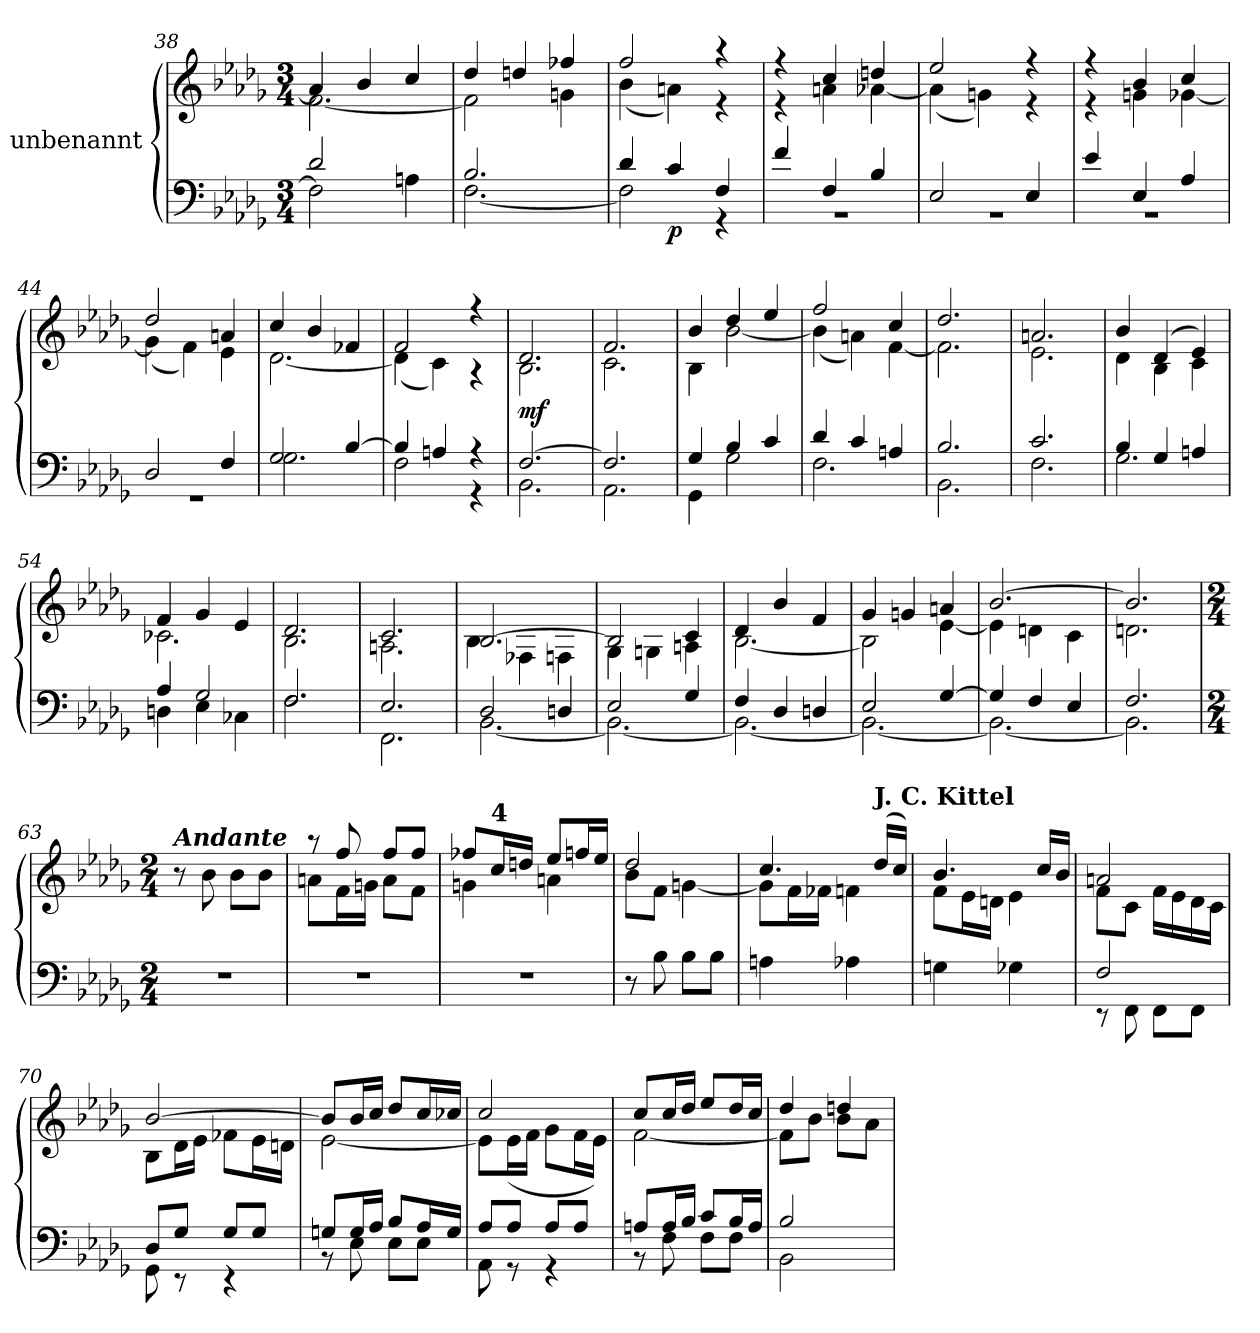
**kern	**kern	**dynam
*part1	*part1	*part1
*staff2	*staff1	*staff1/2
*I"unbenannt	*	*
*clefF4	*clefG2	*
*k[b-e-a-d-g-]	*k[b-e-a-d-g-]	*
*M3/4	*M3/4	*
=38	=38	=38
*^	*^	*
2d-/	2F\]	4a/]	[2.f\	.
.	.	4b-/	.	.
4An\	4ryy	4cc/	.	.
!!LO:LB:g=z	!!
=39	=39	=39	=39	=39
2.B-/	[2.F\	4dd-/	2f\]	.
.	.	4ddn/	.	.
.	.	4ff-X/	4gn\	.
=40	=40	=40	=40	=40
4d-/	2F\]	2ff/	(4b-\	.
!	!	!	!	!LO:DY:b=2
4c/	.	.	4an\)	p
4F/	4r	4r	4r	.
!!LO:LB:g=z	!!
=41	=41	=41	=41	=41
4f/	2.r	4r	4r	.
4F/	.	4cc/	4an\	.
4B-/	.	4ddn/	[4a-X\	.
=42	=42	=42	=42	=42
2E-/	2.r	2ee-/	(4a-\]	.
.	.	.	4gn\)	.
4E-/	.	4r	4r	.
=43	=43	=43	=43	=43
4e-/	2.r	4r	4r	.
4E-/	.	4b-/	4gn\	.
4A-/	.	4cc/	[4g-X\	.
=44	=44	=44	=44	=44
2D-/	2.r	2dd-/	(4g-\]	.
.	.	.	4f\)	.
4F/	.	4an/	4e-\	.
=45	=45	=45	=45	=45
2G-/	2.G-\	4cc/	[2.d-\	.
.	.	4b-/	.	.
[4B-/	.	4f-X/	.	.
=46	=46	=46	=46	=46
4B-/]	2F\	2f/	(4d-\]	.
4An/	.	.	4c\)	.
4r	4r	4r	4r	.
=47	=47	=47	=47	=47
!	!	!	!	!LO:DY:b
[2.F/	2.BB-\	2.d-/	2.B-\	mf
=48	=48	=48	=48	=48
2.F/]	2.AA-\	2.f/	2.c\	.
!!LO:LB:g=z	!!
=49	=49	=49	=49	=49
4G-/	4GG-\	4b-/	4B-\	.
4B-/	2G-\	4dd-/	[2b-\	.
4c/	.	4ee-/	.	.
=50	=50	=50	=50	=50
4d-/	2.F\	2ff/	(4b-\]	.
4c/	.	.	4an\)	.
4An/	.	4cc/	[4f\	.
=51	=51	=51	=51	=51
2.B-/	2.BB-\	2.dd-/	2.f\]	.
!!LO:PB:g=z	!!
=52	=52	=52	=52	=52
2.c/	2.F\	2.an/	2.e-\	.
=53	=53	=53	=53	=53
4B-/	2.G-\	4b-/	4d-\	.
4G-/	.	(4d-/	4B-\	.
4An/	.	4e-/)	4c\	.
=54	=54	=54	=54	=54
4A-/	4Dn\	4f/	2.c-X\	.
2G-/	4E-\	4g-/	.	.
.	4C-X\	4e-/	.	.
=55	=55	=55	=55	=55
2.F/	2.F\	2.d-/	2.B-\	.
=56	=56	=56	=56	=56
2.E-/	2.FF\	2.c/	2.An\	.
=57	=57	=57	=57	=57
2D-/	[2.BB-\	[2.B-/	4B-\	.
.	.	.	4F-X\	.
4Dn/	.	.	4Fn\	.
=58	=58	=58	=58	=58
2E-/	2.BB-\_	2B-/]	4G-\	.
.	.	.	4Gn\	.
4G-/	.	4c/	4An\	.
=59	=59	=59	=59	=59
4F/	2.BB-\_	4d-/	[2.B-\	.
4D-/	.	4b-/	.	.
4Dn/	.	4f/	.	.
!!LO:PB:g=z	!!
=60	=60	=60	=60	=60
2E-/	2.BB-\_	4g-/	2B-\]	.
.	.	4gn/	.	.
[4G-/	.	4an/	[4e-\	.
=61	=61	=61	=61	=61
4G-/]	2.BB-\_	[2.b-/	4e-\]	.
4F/	.	.	4dn\	.
4E-/	.	.	4c\	.
=62	=62	=62	=62	=62
2.F/	2.BB-\]	2.b-/]	2.dn\	.
*v	*v	*	*	*
!!LO:LB:g=z	!!
=63	=63	=63	=63
*M2/4	*M2/4	*	*
*^	*	*	*
!	!	!LO:TX:a:Bi:t=Andante	!	!
*v	*v	*	*	*
2r	4ryy	8r	.
.	.	8b-\	.
.	4ryy	8b-\L	.
.	.	8b-\J	.
=64	=64	=64	=64
2r	8r	8an\L	.
.	8ff/	16f\L	.
.	.	16gn\JJ	.
.	8ff/L	8a\L	.
.	8ff/J	8f\J	.
=65	=65	=65	=65
2r	8ff-X/L	4gn\	.
!	!LO:TX:a:B:t=4	!	!
.	16cc/L	.	.
.	16ddn/JJ	.	.
.	8ee-/L	4an\	.
.	16ffn/L	.	.
.	16ee-/JJ	.	.
=66	=66	=66	=66
8r	2dd-/	8b-\L	.
8B-\	.	8f\J	.
8B-\L	.	[4gn\	.
8B-\J	.	.	.
!!LO:LB:g=z	!!
=67	=67	=67	=67
4An\	4.cc/	8g\L]	.
.	.	16f\L	.
.	.	16f-X\JJ	.
4A-X\	.	4fn\	.
!	!LO:TX:a:B:t=J. C. Kittel	!	!
.	(16dd-/LL	.	.
.	16cc/JJ)	.	.
!!LO:LB:g=z	!!
=68	=68	=68	=68
4Gn\	4.b-/	8f\L	.
.	.	16e-\L	.
.	.	16dn\JJ	.
4G-X\	.	4e-\	.
.	16cc/LL	.	.
.	16b-/JJ	.	.
=69	=69	=69	=69
*^	*	*	*
2F/	8r	2an/	8f\L	.
.	8FF\	.	8c\J	.
.	8FF\L	.	16f\LL	.
.	.	.	16e-\	.
.	8FF\J	.	16d-\	.
.	.	.	16c\JJ	.
=70	=70	=70	=70	=70
8D-/L	8GG-\	[2b-/	8B-\L	.
8G-/J	8r	.	16d-\L	.
.	.	.	16e-\JJ	.
8G-/L	4r	.	8f-X\L	.
8G-/J	.	.	16e-\L	.
.	.	.	16dn\JJ	.
=71	=71	=71	=71	=71
8Gn/L	8r	8b-/L]	[2e-\	.
16G/L	8E-\	16b-/L	.	.
16A-/JJ	.	16cc/JJ	.	.
8B-/L	8E-\L	8dd-/L	.	.
16A-/L	8E-\J	16cc/L	.	.
16G/JJ	.	16cc-X/JJ	.	.
!!LO:LB:g=z	!!
=72	=72	=72	=72	=72
8A-/L	8AA-\	2cc/	8e-\L]	.
8A-/J	8r	.	(16e-\L	.
.	.	.	16f\JJ	.
8A-/L	4r	.	8g-\L	.
8A-/J	.	.	16f\L	.
.	.	.	16e-\JJ)	.
!!LO:LB:g=z	!!
=73	=73	=73	=73	=73
8An/L	8r	8cc/L	[2f\	.
16A/L	8F\	16cc/L	.	.
16B-/JJ	.	16dd-/JJ	.	.
8c/L	8F\L	8ee-/L	.	.
16B-/L	8F\J	16dd-/L	.	.
16A/JJ	.	16cc/JJ	.	.
=74	=74	=74	=74	=74
2B-/	2BB-\	4dd-/	8f\L]	.
.	.	.	8b-\J	.
.	.	4ddn/	8b-\L	.
.	.	.	8a-\J	.
*v	*v	*	*	*
*	*v	*v	*
=	=	=
*-	*-	*-
